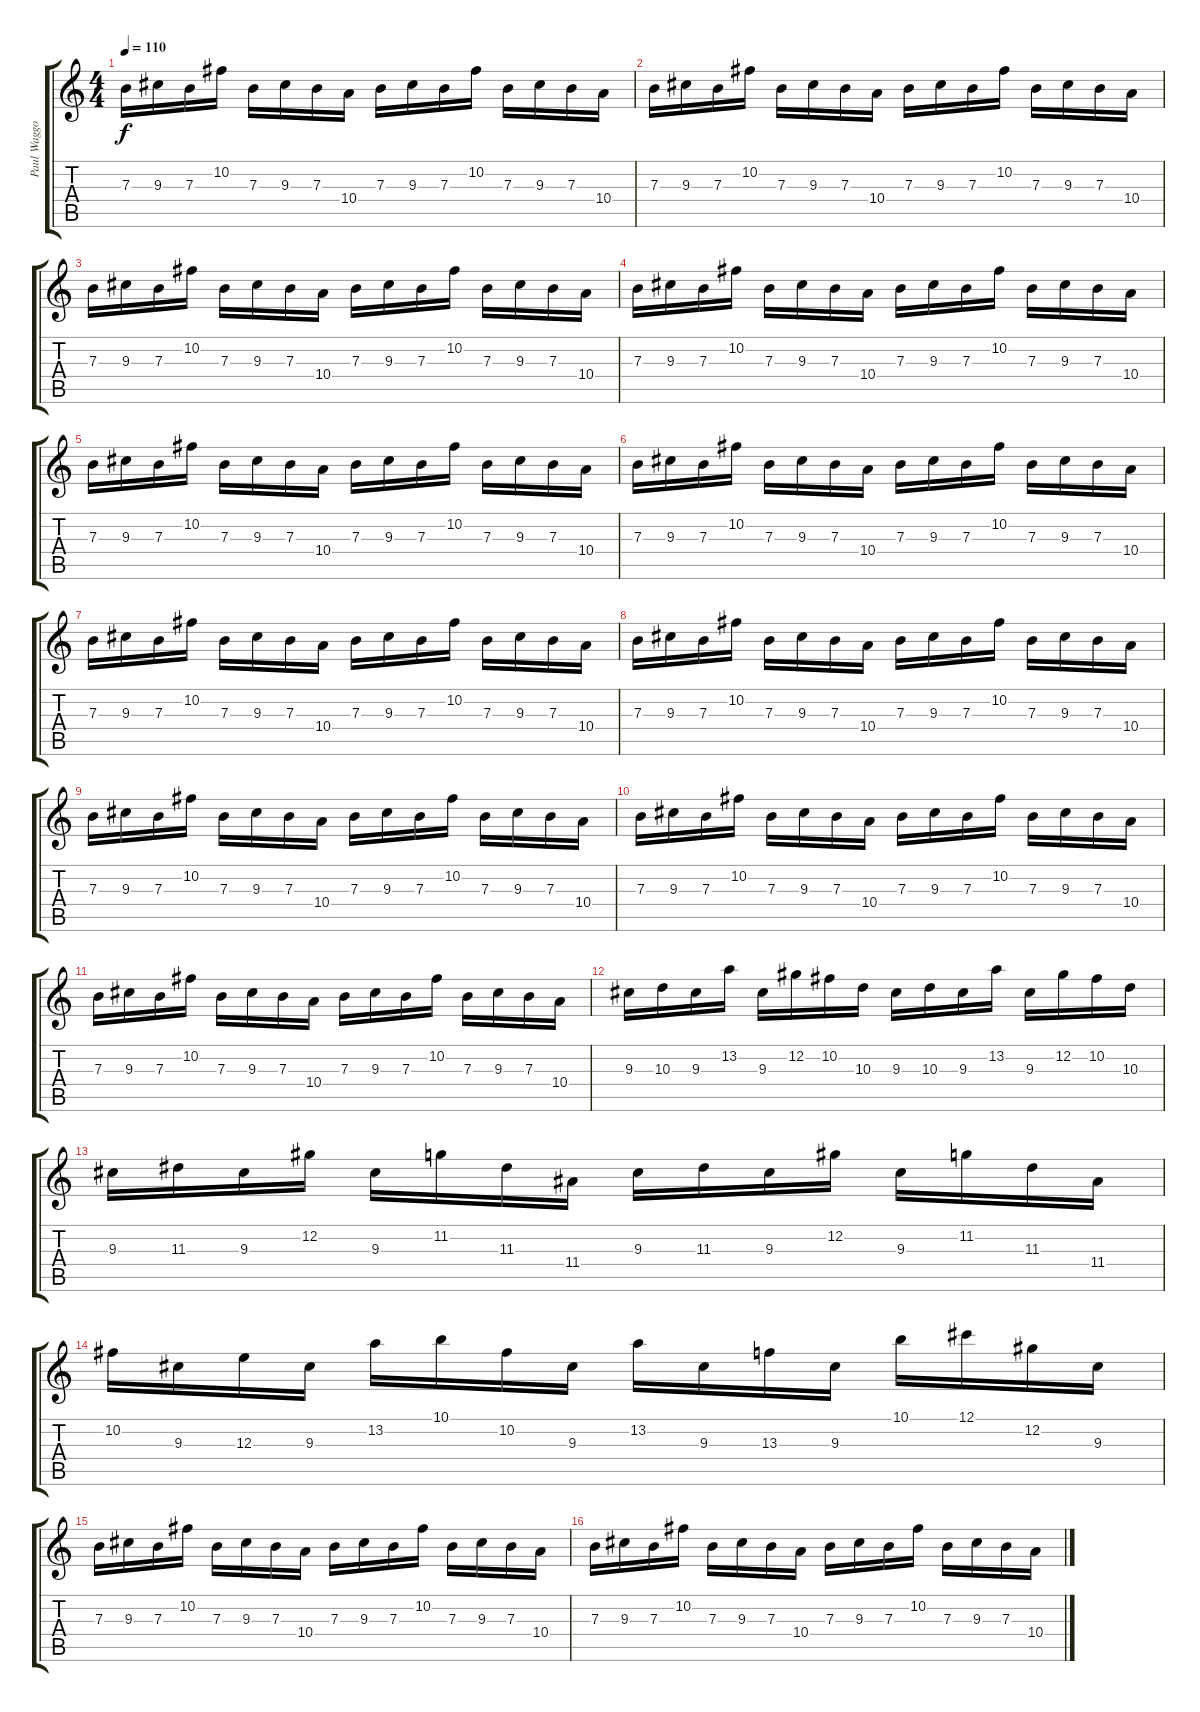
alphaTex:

\track ("Paul Waggoner - Lead (Overdub)" "Paul Waggo") {instrument electricguitarmuted}
\staff {score tabs}
\tuning (Db4 Ab3 E3 B2 Gb2 Db2) {hide}
\ts (4 4)
\tempo 110
\clef g2
\ks c
7.3.16{dy f volume 12 instrument electricguitarmuted} 9.3.16 7.3.16 10.2.16 7.3.16 9.3.16 7.3.16 10.4.16 7.3.16 9.3.16 7.3.16 10.2.16 7.3.16 9.3.16 7.3.16 10.4.16 |
7.3.16 9.3.16 7.3.16 10.2.16 7.3.16 9.3.16 7.3.16 10.4.16 7.3.16 9.3.16 7.3.16 10.2.16 7.3.16 9.3.16 7.3.16 10.4.16 |
7.3.16 9.3.16 7.3.16 10.2.16 7.3.16 9.3.16 7.3.16 10.4.16 7.3.16 9.3.16 7.3.16 10.2.16 7.3.16 9.3.16 7.3.16 10.4.16 |
7.3.16 9.3.16 7.3.16 10.2.16 7.3.16 9.3.16 7.3.16 10.4.16 7.3.16 9.3.16 7.3.16 10.2.16 7.3.16 9.3.16 7.3.16 10.4.16 |
7.3.16 9.3.16 7.3.16 10.2.16 7.3.16 9.3.16 7.3.16 10.4.16 7.3.16 9.3.16 7.3.16 10.2.16 7.3.16 9.3.16 7.3.16 10.4.16 |
7.3.16 9.3.16 7.3.16 10.2.16 7.3.16 9.3.16 7.3.16 10.4.16 7.3.16 9.3.16 7.3.16 10.2.16 7.3.16 9.3.16 7.3.16 10.4.16 |
7.3.16 9.3.16 7.3.16 10.2.16 7.3.16 9.3.16 7.3.16 10.4.16 7.3.16 9.3.16 7.3.16 10.2.16 7.3.16 9.3.16 7.3.16 10.4.16 |
7.3.16 9.3.16 7.3.16 10.2.16 7.3.16 9.3.16 7.3.16 10.4.16 7.3.16 9.3.16 7.3.16 10.2.16 7.3.16 9.3.16 7.3.16 10.4.16 |
7.3.16 9.3.16 7.3.16 10.2.16 7.3.16 9.3.16 7.3.16 10.4.16 7.3.16 9.3.16 7.3.16 10.2.16 7.3.16 9.3.16 7.3.16 10.4.16 |
7.3.16 9.3.16 7.3.16 10.2.16 7.3.16 9.3.16 7.3.16 10.4.16 7.3.16 9.3.16 7.3.16 10.2.16 7.3.16 9.3.16 7.3.16 10.4.16 |
7.3.16 9.3.16 7.3.16 10.2.16 7.3.16 9.3.16 7.3.16 10.4.16 7.3.16 9.3.16 7.3.16 10.2.16 7.3.16 9.3.16 7.3.16 10.4.16 |
9.3.16 10.3.16 9.3.16 13.2.16 9.3.16 12.2.16 10.2.16 10.3.16 9.3.16 10.3.16 9.3.16 13.2.16 9.3.16 12.2.16 10.2.16 10.3.16 |
9.3.16 11.3.16 9.3.16 12.2.16 9.3.16 11.2.16 11.3.16 11.4.16 9.3.16 11.3.16 9.3.16 12.2.16 9.3.16 11.2.16 11.3.16 11.4.16 |
10.2.16 9.3.16 12.3.16 9.3.16 13.2.16 10.1.16 10.2.16 9.3.16 13.2.16 9.3.16 13.3.16 9.3.16 10.1.16 12.1.16 12.2.16 9.3.16 |
7.3.16 9.3.16 7.3.16 10.2.16 7.3.16 9.3.16 7.3.16 10.4.16 7.3.16 9.3.16 7.3.16 10.2.16 7.3.16 9.3.16 7.3.16 10.4.16 |
7.3.16 9.3.16 7.3.16 10.2.16 7.3.16 9.3.16 7.3.16 10.4.16 7.3.16 9.3.16 7.3.16 10.2.16 7.3.16 9.3.16 7.3.16 10.4.16
